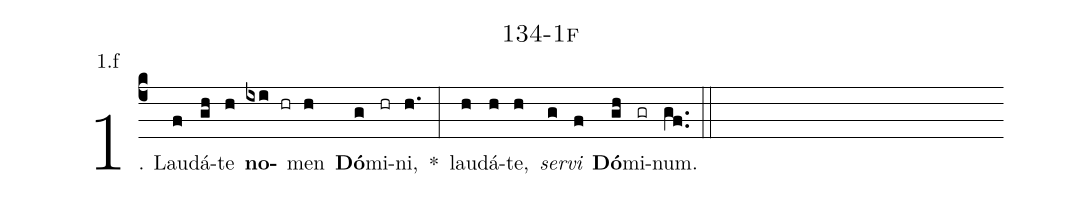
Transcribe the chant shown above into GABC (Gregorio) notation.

name: 134-1f;
annotation: 1.f;
%%
(c4)1. Lau(f)dá(gh)te(h) <b>no</b>(ixi hr)men(h) <b>Dó</b>(g)mi(hr)ni,(h.) *(:) lau(h)dá(h)te,(h) <i>ser</i>(g)<i>vi</i>(f) <b>Dó</b>(gh)mi(gr)num.(gf..) (::)
